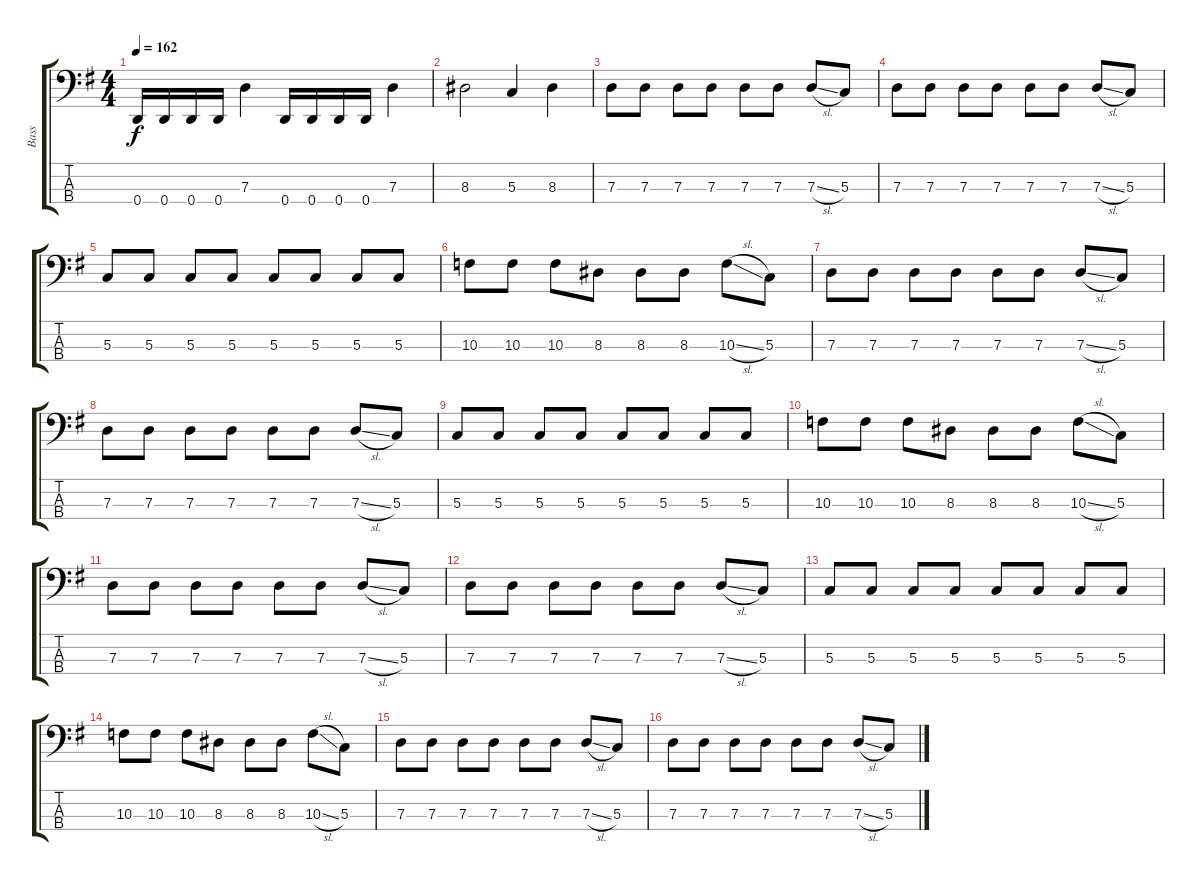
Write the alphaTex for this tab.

\track ("Bass" "Bass") {instrument electricbassfinger}
\staff {score tabs}
\tuning (F2 C2 G1 D1) {hide}
\ts (4 4)
\tempo 162
\clef f4
\ks g
0.4.16{dy f} 0.4.16 0.4.16 0.4.16 7.3.4 0.4.16 0.4.16 0.4.16 0.4.16 7.3.4 |
8.3.2 5.3.4 8.3.4 |
7.3.8 7.3.8 7.3.8 7.3.8 7.3.8 7.3.8 7.3{sl}.8 5.3.8 |
7.3.8 7.3.8 7.3.8 7.3.8 7.3.8 7.3.8 7.3{sl}.8 5.3.8 |
5.3.8 5.3.8 5.3.8 5.3.8 5.3.8 5.3.8 5.3.8 5.3.8 |
10.3.8 10.3.8 10.3.8 8.3.8 8.3.8 8.3.8 10.3{sl}.8 5.3.8 |
7.3.8 7.3.8 7.3.8 7.3.8 7.3.8 7.3.8 7.3{sl}.8 5.3.8 |
7.3.8 7.3.8 7.3.8 7.3.8 7.3.8 7.3.8 7.3{sl}.8 5.3.8 |
5.3.8 5.3.8 5.3.8 5.3.8 5.3.8 5.3.8 5.3.8 5.3.8 |
10.3.8 10.3.8 10.3.8 8.3.8 8.3.8 8.3.8 10.3{sl}.8 5.3.8 |
7.3.8 7.3.8 7.3.8 7.3.8 7.3.8 7.3.8 7.3{sl}.8 5.3.8 |
7.3.8 7.3.8 7.3.8 7.3.8 7.3.8 7.3.8 7.3{sl}.8 5.3.8 |
5.3.8 5.3.8 5.3.8 5.3.8 5.3.8 5.3.8 5.3.8 5.3.8 |
10.3.8 10.3.8 10.3.8 8.3.8 8.3.8 8.3.8 10.3{sl}.8 5.3.8 |
7.3.8 7.3.8 7.3.8 7.3.8 7.3.8 7.3.8 7.3{sl}.8 5.3.8 |
7.3.8 7.3.8 7.3.8 7.3.8 7.3.8 7.3.8 7.3{sl}.8 5.3.8
